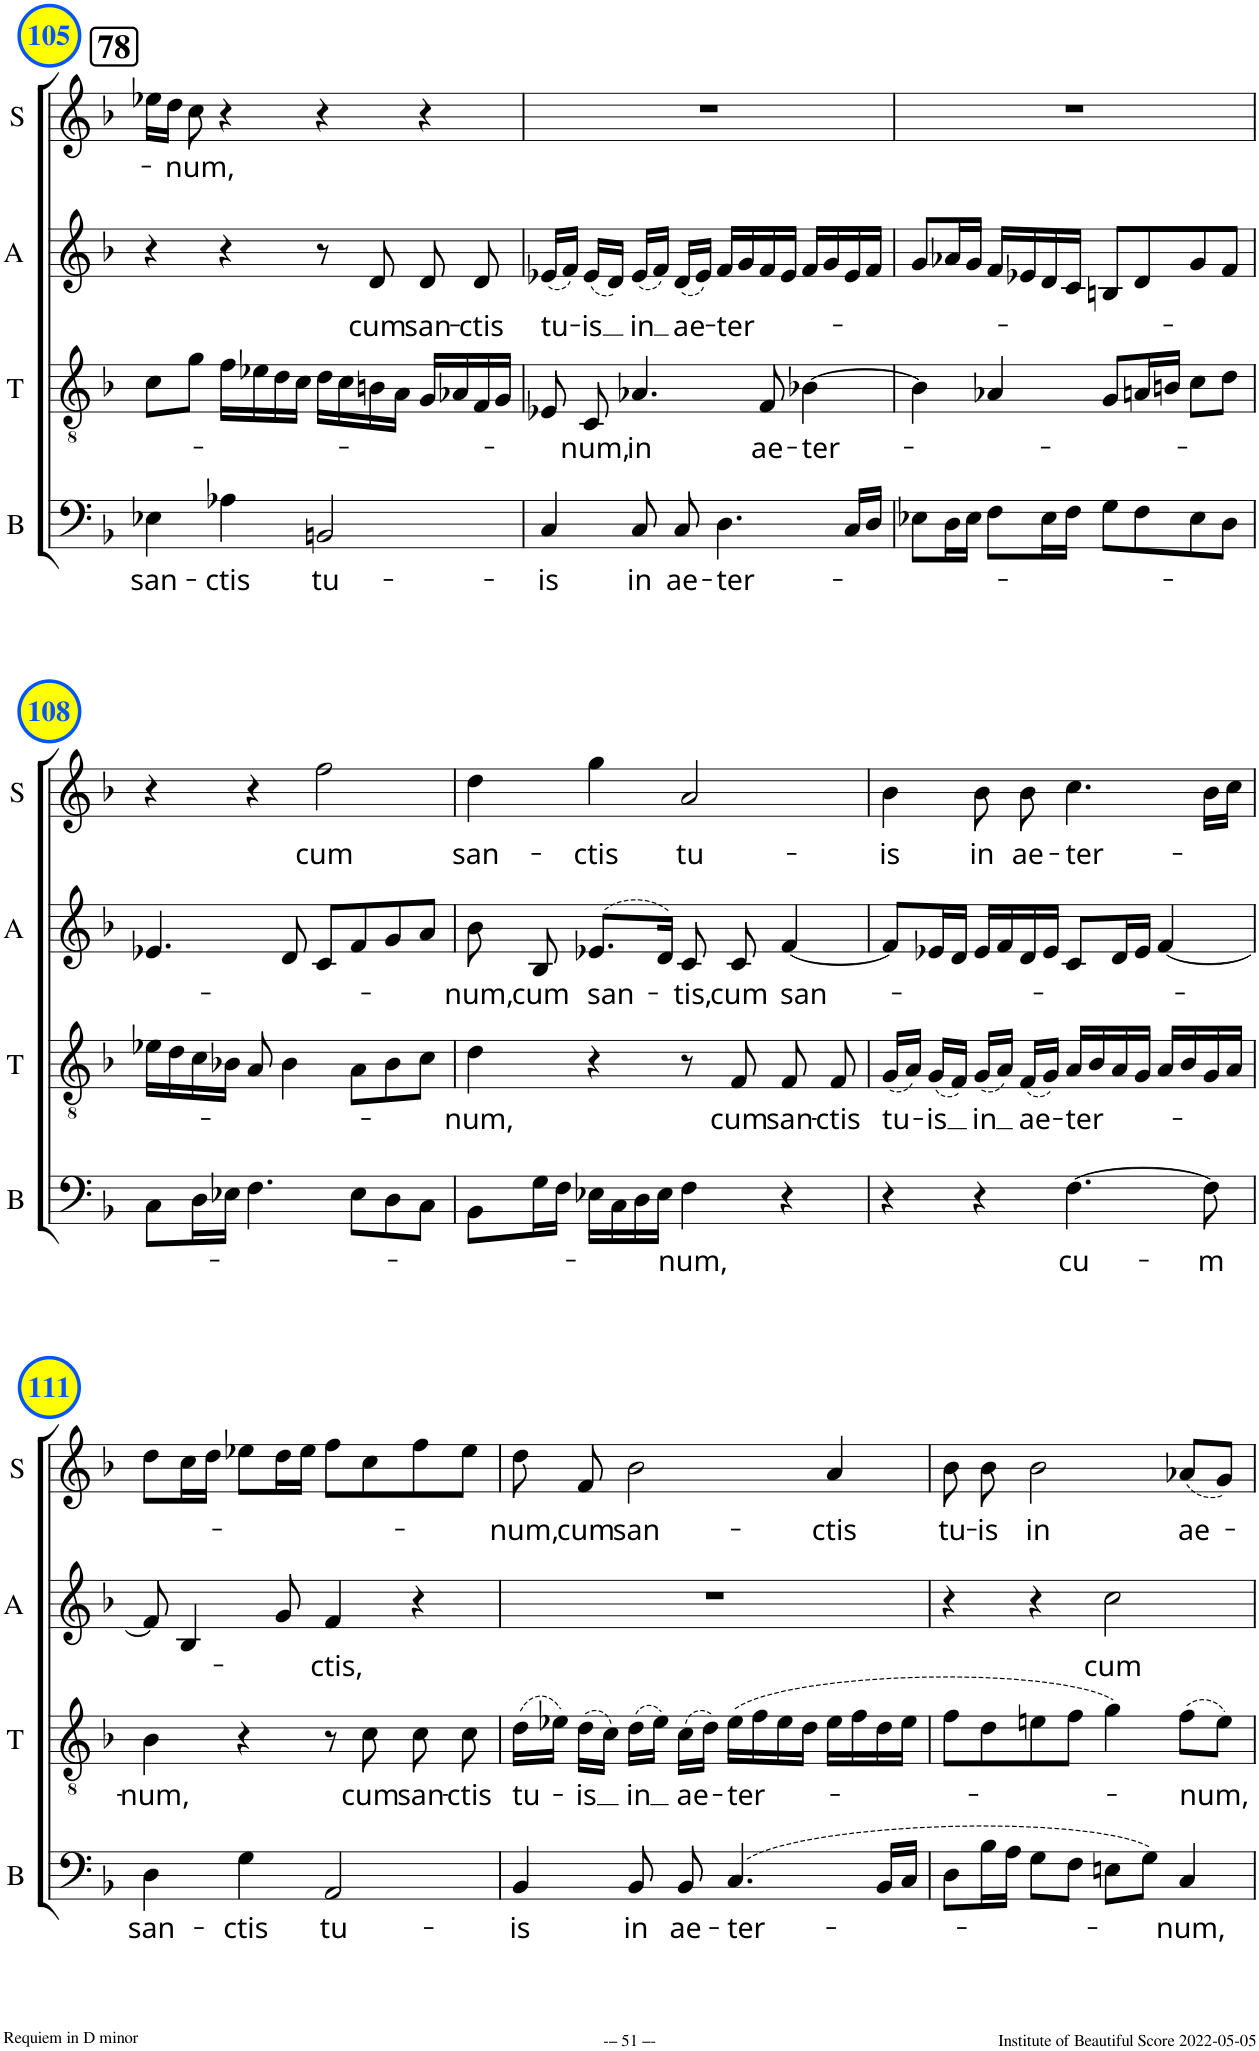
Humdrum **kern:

**kern	**text	**kern	**text	**kern	**text	**kern	**text
*part4	*part4	*part3	*part3	*part2	*part2	*part1	*part1
*staff4	*staff4	*staff3	*staff3	*staff2	*staff2	*staff1	*staff1
*I"B	*	*I"T	*	*I"A	*	*I"S	*
*I'B	*	*I'T	*	*I'A	*	*I'S	*
!!LO:PB:g=z
*clefF4	*	*clefGv2	*	*clefG2	*	*clefG2	*
*k[b-]	*	*k[b-]	*	*k[b-]	*	*k[b-]	*
*M4/4	*	*M4/4	*	*M4/4	*	*M4/4	*
*met(c)	*	*met(c)	*	*met(c)	*	*met(c)	*
!!LO:REH:place=s1:a:B:cj:fs=14:t=78
=105	=105	=105	=105	=105	=105	=105	=105
!	!LO:LY:b	!	!	!	!	!	!
4E-X\	san-	8c\L	.	4r	.	16ee-X\LL	.
.	.	.	.	.	.	16dd\JJ	.
!	!	!	!	!	!	!	!LO:LY:b
.	.	8g\J	.	.	.	8cc\	-num,
!	!LO:LY:b	!	!	!	!	!	!
4A-X\	-ctis	16f\LL	.	4r	.	4r	.
.	.	16e-X\	.	.	.	.	.
.	.	16d\	.	.	.	.	.
.	.	16c\JJ	.	.	.	.	.
!	!LO:LY:b	!	!	!	!	!	!
2BBn/	tu-	16d\LL	.	8r	.	4r	.
.	.	16c\	.	.	.	.	.
!	!	!	!	!	!LO:LY:b	!	!
.	.	16Bn\	.	8d/	cum	.	.
.	.	16A\JJ	.	.	.	.	.
!	!	!	!	!	!LO:LY:b	!	!
.	.	16G/LL	.	8d/	san-	4r	.
.	.	16A-X/	.	.	.	.	.
!	!	!	!	!	!LO:LY:b	!	!
.	.	16F/	.	8d/	-ctis	.	.
.	.	16G/JJ	.	.	.	.	.
=106	=106	=106	=106	=106	=106	=106	=106
!	!LO:LY:b	!	!	!	!LO:LY:b	!	!
4C/	-is	8E-X/	.	(16e-X/LL	tu-	1r	.
.	.	.	.	16f/JJ)	.	.	.
!	!	!	!LO:LY:b	!	!LO:LY:b	!	!
.	.	8C/	-num,	(16e-/LL	-is	.	.
.	.	.	.	16d/JJ)	.	.	.
!	!LO:LY:b	!	!LO:LY:b	!	!LO:LY:b	!	!
8C/	in	4.A-X/	in	(16e-/LL	in	.	.
.	.	.	.	16f/JJ)	.	.	.
!	!LO:LY:b	!	!	!	!LO:LY:b	!	!
8C/	ae-	.	.	(16d/LL	ae-	.	.
.	.	.	.	16e-/JJ)	.	.	.
!	!LO:LY:b	!	!	!	!LO:LY:b	!	!
4.D\	-ter-	.	.	16f/LL	-ter-	.	.
.	.	.	.	16g/	.	.	.
!	!	!	!LO:LY:b	!	!	!	!
.	.	8F/	ae-	16f/	.	.	.
.	.	.	.	16e-/JJ	.	.	.
!	!	!	!LO:LY:b	!	!	!	!
.	.	[4B-X\	-ter-	16f/LL	.	.	.
.	.	.	.	16g/	.	.	.
16C/LL	.	.	.	16e-/	.	.	.
16D/JJ	.	.	.	16f/JJ	.	.	.
=107	=107	=107	=107	=107	=107	=107	=107
8E-X\L	.	4B-\]	.	8g/L	.	1r	.
16D\L	.	.	.	16a-X/L	.	.	.
16E-\JJ	.	.	.	16g/JJ	.	.	.
8F\L	.	4A-X/	.	16f/LL	.	.	.
.	.	.	.	16e-X/	.	.	.
16E-\L	.	.	.	16d/	.	.	.
16F\JJ	.	.	.	16c/JJ	.	.	.
8G\L	.	8G/L	.	8Bn/L	.	.	.
8F\	.	16An/L	.	8d/	.	.	.
.	.	16Bn/JJ	.	.	.	.	.
8E-\	.	8c\L	.	8g/	.	.	.
8D\J	.	8d\J	.	8f/J	.	.	.
!!LO:LB:g=z
=108	=108	=108	=108	=108	=108	=108	=108
8C\L	.	16e-X\LL	.	4.e-X/	.	4r	.
.	.	16d\	.	.	.	.	.
16D\L	.	16c\	.	.	.	.	.
16E-X\JJ	.	16B-X\JJ	.	.	.	.	.
4.F\	.	8A/	.	.	.	4r	.
.	.	4B-\	.	8d/	.	.	.
!	!	!	!	!	!	!	!LO:LY:b
.	.	.	.	8c/L	.	2ff\	cum
8E-\L	.	8A\L	.	8f/	.	.	.
8D\	.	8B-\	.	8g/	.	.	.
8C\J	.	8c\J	.	8a/J	.	.	.
=109	=109	=109	=109	=109	=109	=109	=109
!	!	!	!LO:LY:b	!	!LO:LY:b	!	!LO:LY:b
8BB-\L	.	4d\	-num,	8b-\	-num,	4dd\	san-
!	!	!	!	!	!LO:LY:b	!	!
16G\L	.	.	.	8B-/	cum	.	.
16F\JJ	.	.	.	.	.	.	.
!	!	!	!	!	!LO:LY:b	!	!LO:LY:b
16E-X\LL	.	4r	.	(>8.e-X/L	san-	4gg\	-ctis
16C\	.	.	.	.	.	.	.
16D\	.	.	.	.	.	.	.
16E-\JJ	.	.	.	16d/Jk)	.	.	.
!	!LO:LY:b	!	!	!	!LO:LY:b	!	!LO:LY:b
4F\	-num,	8r	.	8c/	-tis,	2a/	tu-
!	!	!	!LO:LY:b	!	!LO:LY:b	!	!
.	.	8F/	cum	8c/	cum	.	.
!	!	!	!LO:LY:b	!	!LO:LY:b	!	!
4r	.	8F/	san-	[4f/	san-	.	.
!	!	!	!LO:LY:b	!	!	!	!
.	.	8F/	-ctis	.	.	.	.
=110	=110	=110	=110	=110	=110	=110	=110
!	!	!	!LO:LY:b	!	!	!	!LO:LY:b
4r	.	(16G/LL	tu-	8f/L]	.	4b-\	-is
.	.	16A/JJ)	.	.	.	.	.
!	!	!	!LO:LY:b	!	!	!	!
.	.	(16G/LL	-is	16e-X/L	.	.	.
.	.	16F/JJ)	.	16d/JJ	.	.	.
!	!	!	!LO:LY:b	!	!	!	!LO:LY:b
4r	.	(16G/LL	in	16e-/LL	.	8b-\	in
.	.	16A/JJ)	.	16f/	.	.	.
!	!	!	!LO:LY:b	!	!	!	!LO:LY:b
.	.	(16F/LL	ae-	16d/	.	8b-\	ae-
.	.	16G/JJ)	.	16e-/JJ	.	.	.
!	!LO:LY:b	!	!LO:LY:b	!	!	!	!LO:LY:b
[4.F\	cu-	16A/LL	-ter-	8c/L	.	4.cc\	-ter-
.	.	16B-/	.	.	.	.	.
.	.	16A/	.	16d/L	.	.	.
.	.	16G/JJ	.	16e-/JJ	.	.	.
.	.	16A/LL	.	[4f/	.	.	.
.	.	16B-/	.	.	.	.	.
!	!LO:LY:b	!	!	!	!	!	!
8F\]	-m	16G/	.	.	.	16b-\LL	.
.	.	16A/JJ	.	.	.	16cc\JJ	.
!!LO:LB:g=z
=111	=111	=111	=111	=111	=111	=111	=111
!	!LO:LY:b	!	!LO:LY:b	!	!	!	!
4D\	san-	4B-\	-num,	8f/]	.	8dd\L	.
.	.	.	.	4B-/	.	16cc\L	.
.	.	.	.	.	.	16dd\JJ	.
!	!LO:LY:b	!	!	!	!	!	!
4G\	-ctis	4r	.	.	.	8ee-X\L	.
.	.	.	.	8g/	.	16dd\L	.
.	.	.	.	.	.	16ee-\JJ	.
!	!LO:LY:b	!	!	!	!LO:LY:b	!	!
2AA/	tu-	8r	.	4f/	-ctis,	8ff\L	.
!	!	!	!LO:LY:b	!	!	!	!
.	.	8c\	cum	.	.	8cc\	.
!	!	!	!LO:LY:b	!	!	!	!
.	.	8c\	san-	4r	.	8ff\	.
!	!	!	!LO:LY:b	!	!	!	!
.	.	8c\	-ctis	.	.	8ee-\J	.
=112	=112	=112	=112	=112	=112	=112	=112
!	!LO:LY:b	!	!LO:LY:b	!	!	!	!LO:LY:b
4BB-/	-is	(16d\LL	tu-	1r	.	8dd\	-num,
.	.	16e-X\JJ)	.	.	.	.	.
!	!	!	!LO:LY:b	!	!	!	!LO:LY:b
.	.	(16d\LL	-is	.	.	8f/	cum
.	.	16c\JJ)	.	.	.	.	.
!	!LO:LY:b	!	!LO:LY:b	!	!	!	!LO:LY:b
8BB-/	in	(16d\LL	in	.	.	2b-\	san-
.	.	16e-\JJ)	.	.	.	.	.
!	!LO:LY:b	!	!LO:LY:b	!	!	!	!
8BB-/	ae-	(16c\LL	ae-	.	.	.	.
.	.	16d\JJ)	.	.	.	.	.
!	!LO:LY:b	!	!LO:LY:b	!	!	!	!
(4.C/	-ter-	(16e-\LL	-ter-	.	.	.	.
.	.	16f\	.	.	.	.	.
.	.	16e-\	.	.	.	.	.
.	.	16d\JJ	.	.	.	.	.
!	!	!	!	!	!	!	!LO:LY:b
.	.	16e-\LL	.	.	.	4a/	-ctis
.	.	16f\	.	.	.	.	.
16BB-/LL	.	16d\	.	.	.	.	.
16C/JJ	.	16e-\JJ	.	.	.	.	.
=113	=113	=113	=113	=113	=113	=113	=113
!	!	!	!	!	!	!	!LO:LY:b
8D\L	.	8f\L	.	4r	.	8b-\	tu-
!	!	!	!	!	!	!	!LO:LY:b
16B-\L	.	8d\	.	.	.	8b-\	-is
16A\JJ	.	.	.	.	.	.	.
!	!	!	!	!	!	!	!LO:LY:b
8G\L	.	8en\	.	4r	.	2b-\	in
8F\J	.	8f\J	.	.	.	.	.
!	!	!	!	!	!LO:LY:b	!	!
8En\L	.	4g\)	.	2cc\	cum	.	.
8G\J)	.	.	.	.	.	.	.
!	!LO:LY:b	!	!LO:LY:b	!	!	!	!LO:LY:b
4C/	-num,	(8f\L	num,	.	.	(8a-X/L	ae-
.	.	8e\J)	.	.	.	8g/J)	.
=	=	=	=	=	=	=	=
*-	*-	*-	*-	*-	*-	*-	*-
